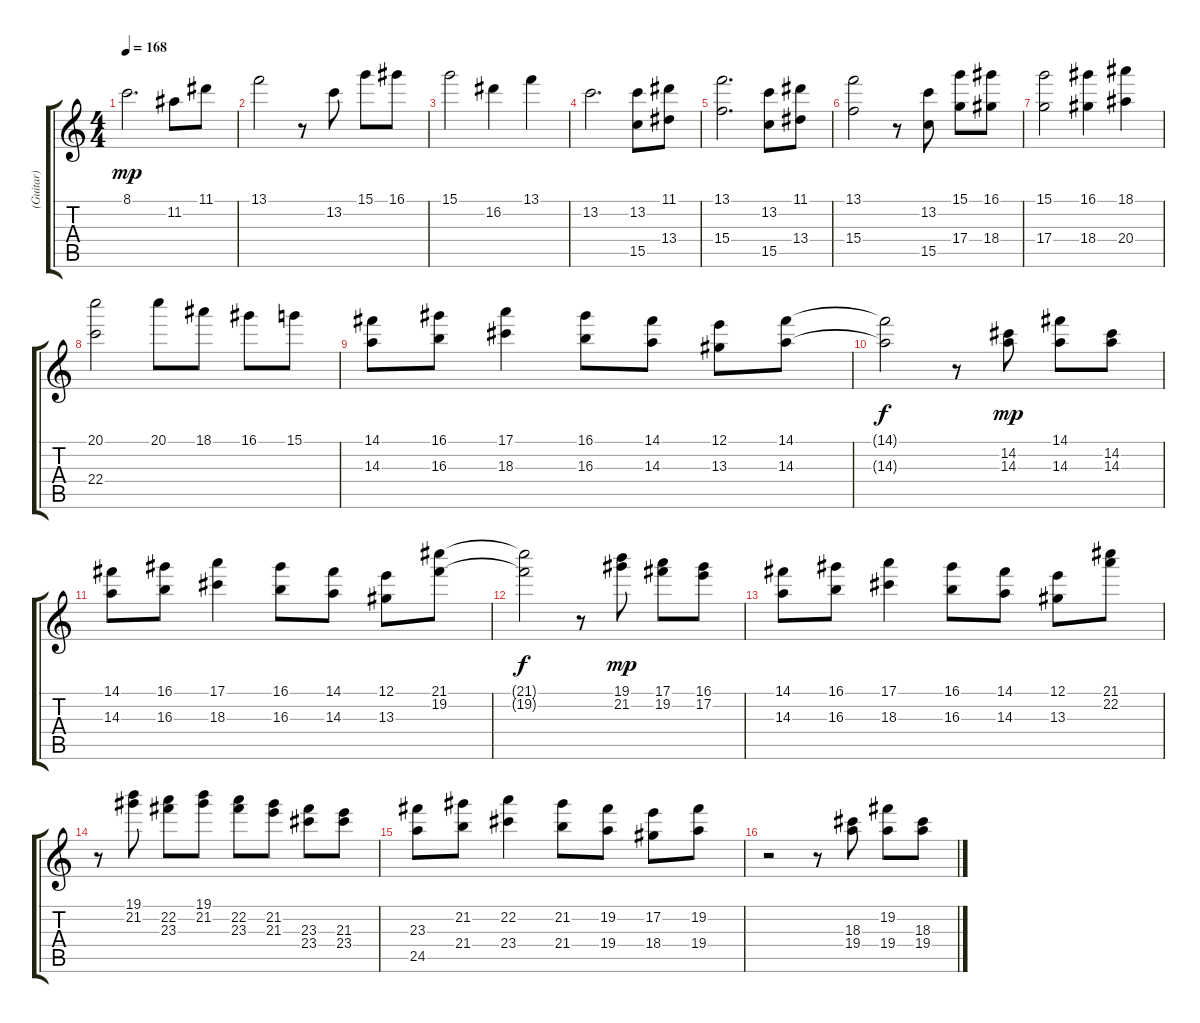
\track ("(Guitar)" "(Guitar)") {instrument overdrivenguitar}
\staff {score tabs}
\tuning (E4 B3 G3 D3 A2 E2) {hide}
\ts (4 4)
\tempo 168
\clef g2
\ks c
8.1.2{d dy mp} 11.2.8 11.1.8 |
13.1.2 r.8 13.2.8 15.1.8 16.1.8 |
15.1.2 16.2.4 13.1.4 |
13.2.2{d} (13.2 15.5).8 (11.1 13.4).8 |
(13.1 15.4).2{d} (13.2 15.5).8 (11.1 13.4).8 |
(13.1 15.4).2 r.8 (13.2 15.5).8 (15.1 17.4).8 (16.1 18.4).8 |
(15.1 17.4).2 (16.1 18.4).4 (18.1 20.4).4 |
(20.1 22.4).2 20.1.8 18.1.8 16.1.8 15.1.8 |
(14.1 14.3).8 (16.1 16.3).8 (17.1 18.3).4 (16.1 16.3).8 (14.1 14.3).8 (12.1 13.3).8 (14.1 14.3).8 |
(14.1{t} 14.3{t}).2{dy f} r.8 (14.2 14.3).8{dy mp} (14.1 14.3).8 (14.2 14.3).8 |
(14.1 14.3).8 (16.1 16.3).8 (17.1 18.3).4 (16.1 16.3).8 (14.1 14.3).8 (12.1 13.3).8 (21.1 19.2).8 |
(21.1{t} 19.2{t}).2{dy f} r.8 (19.1 21.2).8{dy mp} (17.1 19.2).8 (16.1 17.2).8 |
(14.1 14.3).8 (16.1 16.3).8 (17.1 18.3).4 (16.1 16.3).8 (14.1 14.3).8 (12.1 13.3).8 (21.1 22.2).8 |
r.8 (19.1 21.2).8 (22.2 23.3).8 (19.1 21.2).8 (22.2 23.3).8 (21.2 21.3).8 (23.3 23.4).8 (21.3 23.4).8 |
(23.3 24.5).8 (21.2 21.4).8 (22.2 23.4).4 (21.2 21.4).8 (19.2 19.4).8 (17.2 18.4).8 (19.2 19.4).8 |
r.2 r.8 (18.3 19.4).8 (19.2 19.4).8 (18.3 19.4).8
